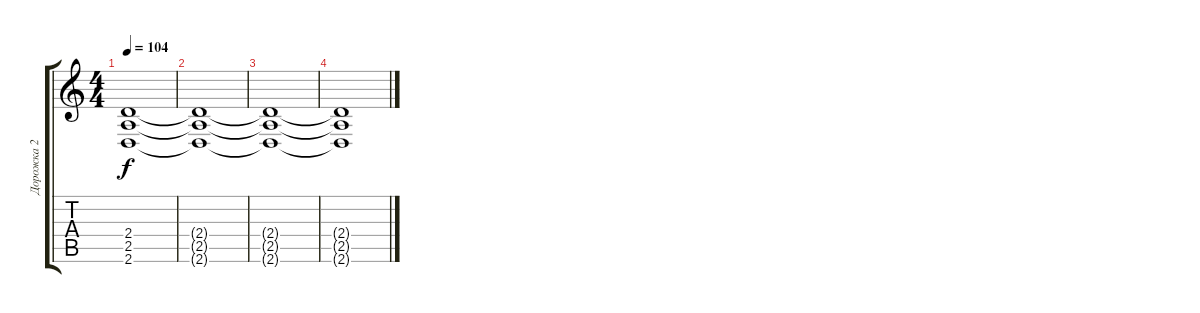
\track ("Дорожка 2" "Дорожка 2") {instrument electricguitarclean}
\staff {score tabs}
\tuning (D4 A3 F3 C3 G2 C2) {hide}
\ts (4 4)
\tempo 104
\clef g2
\ks c
(2.4 2.5 2.6).1{dy f} |
(2.4{t} 2.5{t} 2.6{t}).1 |
(2.4{t} 2.5{t} 2.6{t}).1 |
(2.4{t} 2.5{t} 2.6{t}).1
